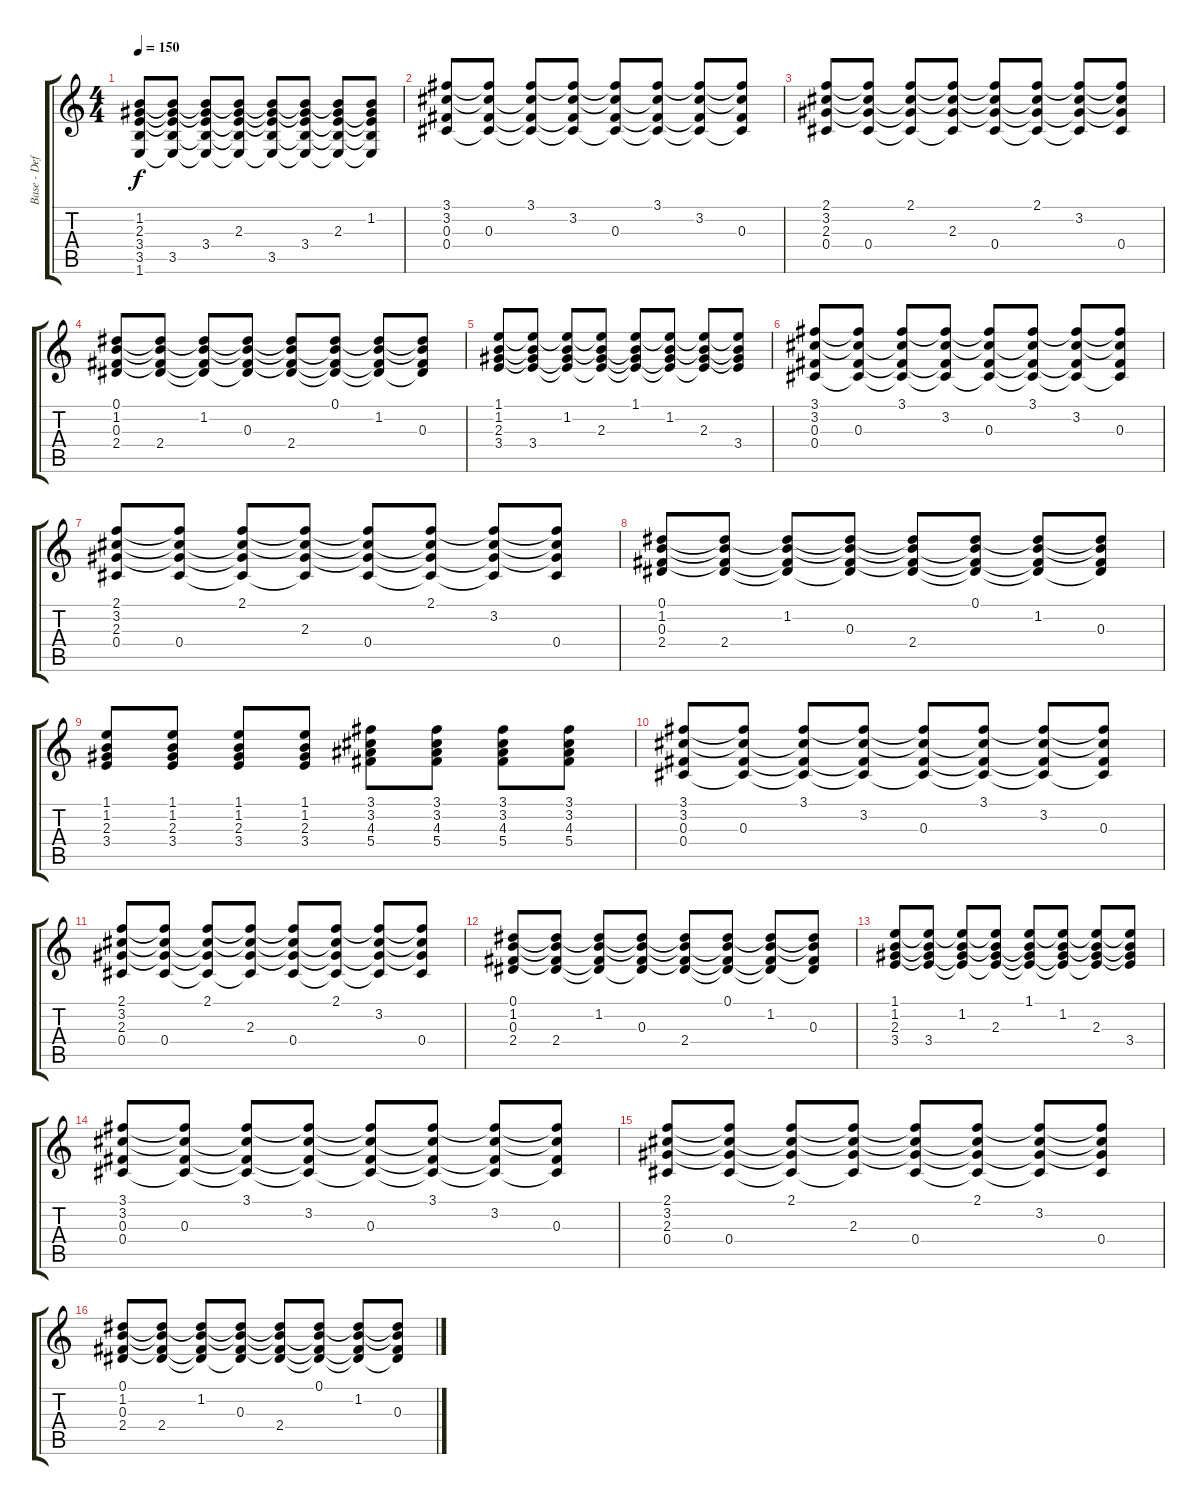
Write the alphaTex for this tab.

\track ("Base - Deftz" "Base - Def") {instrument acousticguitarsteel}
\staff {score tabs}
\tuning (Eb4 Bb3 Gb3 Db3 Ab2 Eb2) {hide}
\ts (4 4)
\tempo 150
\clef g2
\ks c
(1.2{t} 2.3 3.4 3.5 1.6).8{dy f} (1.2{t} 2.3{t} 3.4{t} 3.5 1.6{t}).8 (1.2{t} 2.3{t} 3.4 3.5{t} 1.6{t}).8 (1.2{t} 2.3 3.4{t} 3.5{t} 1.6{t}).8 (1.2{t} 2.3{t} 3.4{t} 3.5 1.6{t}).8 (1.2{t} 2.3{t} 3.4 3.5{t} 1.6{t}).8 (1.2{t} 2.3 3.4{t} 3.5{t} 1.6{t}).8 (1.2 2.3{t} 3.4{t} 3.5{t} 1.6{t}).8 |
(3.1 3.2 0.3 0.4).8 (3.1{t} 3.2{t} 0.3 0.4{t}).8 (3.1 3.2{t} 0.3{t} 0.4{t}).8 (3.1{t} 3.2 0.3{t} 0.4{t}).8 (3.1{t} 3.2{t} 0.3 0.4{t}).8 (3.1 3.2{t} 0.3{t} 0.4{t}).8 (3.1{t} 3.2 0.3{t} 0.4{t}).8 (3.1{t} 3.2{t} 0.3 0.4{t}).8 |
(2.1 3.2 2.3 0.4).8 (2.1{t} 3.2{t} 2.3{t} 0.4).8 (2.1 3.2{t} 2.3{t} 0.4{t}).8 (2.1{t} 3.2{t} 2.3 0.4{t}).8 (2.1{t} 3.2{t} 2.3{t} 0.4).8 (2.1 3.2{t} 2.3{t} 0.4{t}).8 (2.1{t} 3.2 2.3{t} 0.4{t}).8 (2.1{t} 3.2{t} 2.3{t} 0.4).8 |
(0.1 1.2 0.3 2.4).8 (0.1{t} 1.2{t} 0.3{t} 2.4).8 (0.1{t} 1.2 0.3{t} 2.4{t}).8 (0.1{t} 1.2{t} 0.3 2.4{t}).8 (0.1{t} 1.2{t} 0.3{t} 2.4).8 (0.1 1.2{t} 0.3{t} 2.4{t}).8 (0.1{t} 1.2 0.3{t} 2.4{t}).8 (0.1{t} 1.2{t} 0.3 2.4{t}).8 |
(1.1 1.2 2.3 3.4).8 (1.1{t} 1.2{t} 2.3{t} 3.4).8 (1.1{t} 1.2 2.3{t} 3.4{t}).8 (1.1{t} 1.2{t} 2.3 3.4{t}).8 (1.1 1.2{t} 2.3{t} 3.4{t}).8 (1.1{t} 1.2 2.3{t} 3.4{t}).8 (1.1{t} 1.2{t} 2.3 3.4{t}).8 (1.1{t} 1.2{t} 2.3{t} 3.4).8 |
(3.1 3.2 0.3 0.4).8 (3.1{t} 3.2{t} 0.3 0.4{t}).8 (3.1 3.2{t} 0.3{t} 0.4{t}).8 (3.1{t} 3.2 0.3{t} 0.4{t}).8 (3.1{t} 3.2{t} 0.3 0.4{t}).8 (3.1 3.2{t} 0.3{t} 0.4{t}).8 (3.1{t} 3.2 0.3{t} 0.4{t}).8 (3.1{t} 3.2{t} 0.3 0.4{t}).8 |
(2.1 3.2 2.3 0.4).8 (2.1{t} 3.2{t} 2.3{t} 0.4).8 (2.1 3.2{t} 2.3{t} 0.4{t}).8 (2.1{t} 3.2{t} 2.3 0.4{t}).8 (2.1{t} 3.2{t} 2.3{t} 0.4).8 (2.1 3.2{t} 2.3{t} 0.4{t}).8 (2.1{t} 3.2 2.3{t} 0.4{t}).8 (2.1{t} 3.2{t} 2.3{t} 0.4).8 |
(0.1 1.2 0.3 2.4).8 (0.1{t} 1.2{t} 0.3{t} 2.4).8 (0.1{t} 1.2 0.3{t} 2.4{t}).8 (0.1{t} 1.2{t} 0.3 2.4{t}).8 (0.1{t} 1.2{t} 0.3{t} 2.4).8 (0.1 1.2{t} 0.3{t} 2.4{t}).8 (0.1{t} 1.2 0.3{t} 2.4{t}).8 (0.1{t} 1.2{t} 0.3 2.4{t}).8 |
(1.1 1.2 2.3 3.4).8 (1.1 1.2 2.3 3.4).8 (1.1 1.2 2.3 3.4).8 (1.1 1.2 2.3 3.4).8 (3.1 3.2 4.3 5.4).8 (3.1 3.2 4.3 5.4).8 (3.1 3.2 4.3 5.4).8 (3.1 3.2 4.3 5.4).8 |
(3.1 3.2 0.3 0.4).8 (3.1{t} 3.2{t} 0.3 0.4{t}).8 (3.1 3.2{t} 0.3{t} 0.4{t}).8 (3.1{t} 3.2 0.3{t} 0.4{t}).8 (3.1{t} 3.2{t} 0.3 0.4{t}).8 (3.1 3.2{t} 0.3{t} 0.4{t}).8 (3.1{t} 3.2 0.3{t} 0.4{t}).8 (3.1{t} 3.2{t} 0.3 0.4{t}).8 |
(2.1 3.2 2.3 0.4).8 (2.1{t} 3.2{t} 2.3{t} 0.4).8 (2.1 3.2{t} 2.3{t} 0.4{t}).8 (2.1{t} 3.2{t} 2.3 0.4{t}).8 (2.1{t} 3.2{t} 2.3{t} 0.4).8 (2.1 3.2{t} 2.3{t} 0.4{t}).8 (2.1{t} 3.2 2.3{t} 0.4{t}).8 (2.1{t} 3.2{t} 2.3{t} 0.4).8 |
(0.1 1.2 0.3 2.4).8 (0.1{t} 1.2{t} 0.3{t} 2.4).8 (0.1{t} 1.2 0.3{t} 2.4{t}).8 (0.1{t} 1.2{t} 0.3 2.4{t}).8 (0.1{t} 1.2{t} 0.3{t} 2.4).8 (0.1 1.2{t} 0.3{t} 2.4{t}).8 (0.1{t} 1.2 0.3{t} 2.4{t}).8 (0.1{t} 1.2{t} 0.3 2.4{t}).8 |
(1.1 1.2 2.3 3.4).8 (1.1{t} 1.2{t} 2.3{t} 3.4).8 (1.1{t} 1.2 2.3{t} 3.4{t}).8 (1.1{t} 1.2{t} 2.3 3.4{t}).8 (1.1 1.2{t} 2.3{t} 3.4{t}).8 (1.1{t} 1.2 2.3{t} 3.4{t}).8 (1.1{t} 1.2{t} 2.3 3.4{t}).8 (1.1{t} 1.2{t} 2.3{t} 3.4).8 |
(3.1 3.2 0.3 0.4).8 (3.1{t} 3.2{t} 0.3 0.4{t}).8 (3.1 3.2{t} 0.3{t} 0.4{t}).8 (3.1{t} 3.2 0.3{t} 0.4{t}).8 (3.1{t} 3.2{t} 0.3 0.4{t}).8 (3.1 3.2{t} 0.3{t} 0.4{t}).8 (3.1{t} 3.2 0.3{t} 0.4{t}).8 (3.1{t} 3.2{t} 0.3 0.4{t}).8 |
(2.1 3.2 2.3 0.4).8 (2.1{t} 3.2{t} 2.3{t} 0.4).8 (2.1 3.2{t} 2.3{t} 0.4{t}).8 (2.1{t} 3.2{t} 2.3 0.4{t}).8 (2.1{t} 3.2{t} 2.3{t} 0.4).8 (2.1 3.2{t} 2.3{t} 0.4{t}).8 (2.1{t} 3.2 2.3{t} 0.4{t}).8 (2.1{t} 3.2{t} 2.3{t} 0.4).8 |
(0.1 1.2 0.3 2.4).8 (0.1{t} 1.2{t} 0.3{t} 2.4).8 (0.1{t} 1.2 0.3{t} 2.4{t}).8 (0.1{t} 1.2{t} 0.3 2.4{t}).8 (0.1{t} 1.2{t} 0.3{t} 2.4).8 (0.1 1.2{t} 0.3{t} 2.4{t}).8 (0.1{t} 1.2 0.3{t} 2.4{t}).8 (0.1{t} 1.2{t} 0.3 2.4{t}).8
